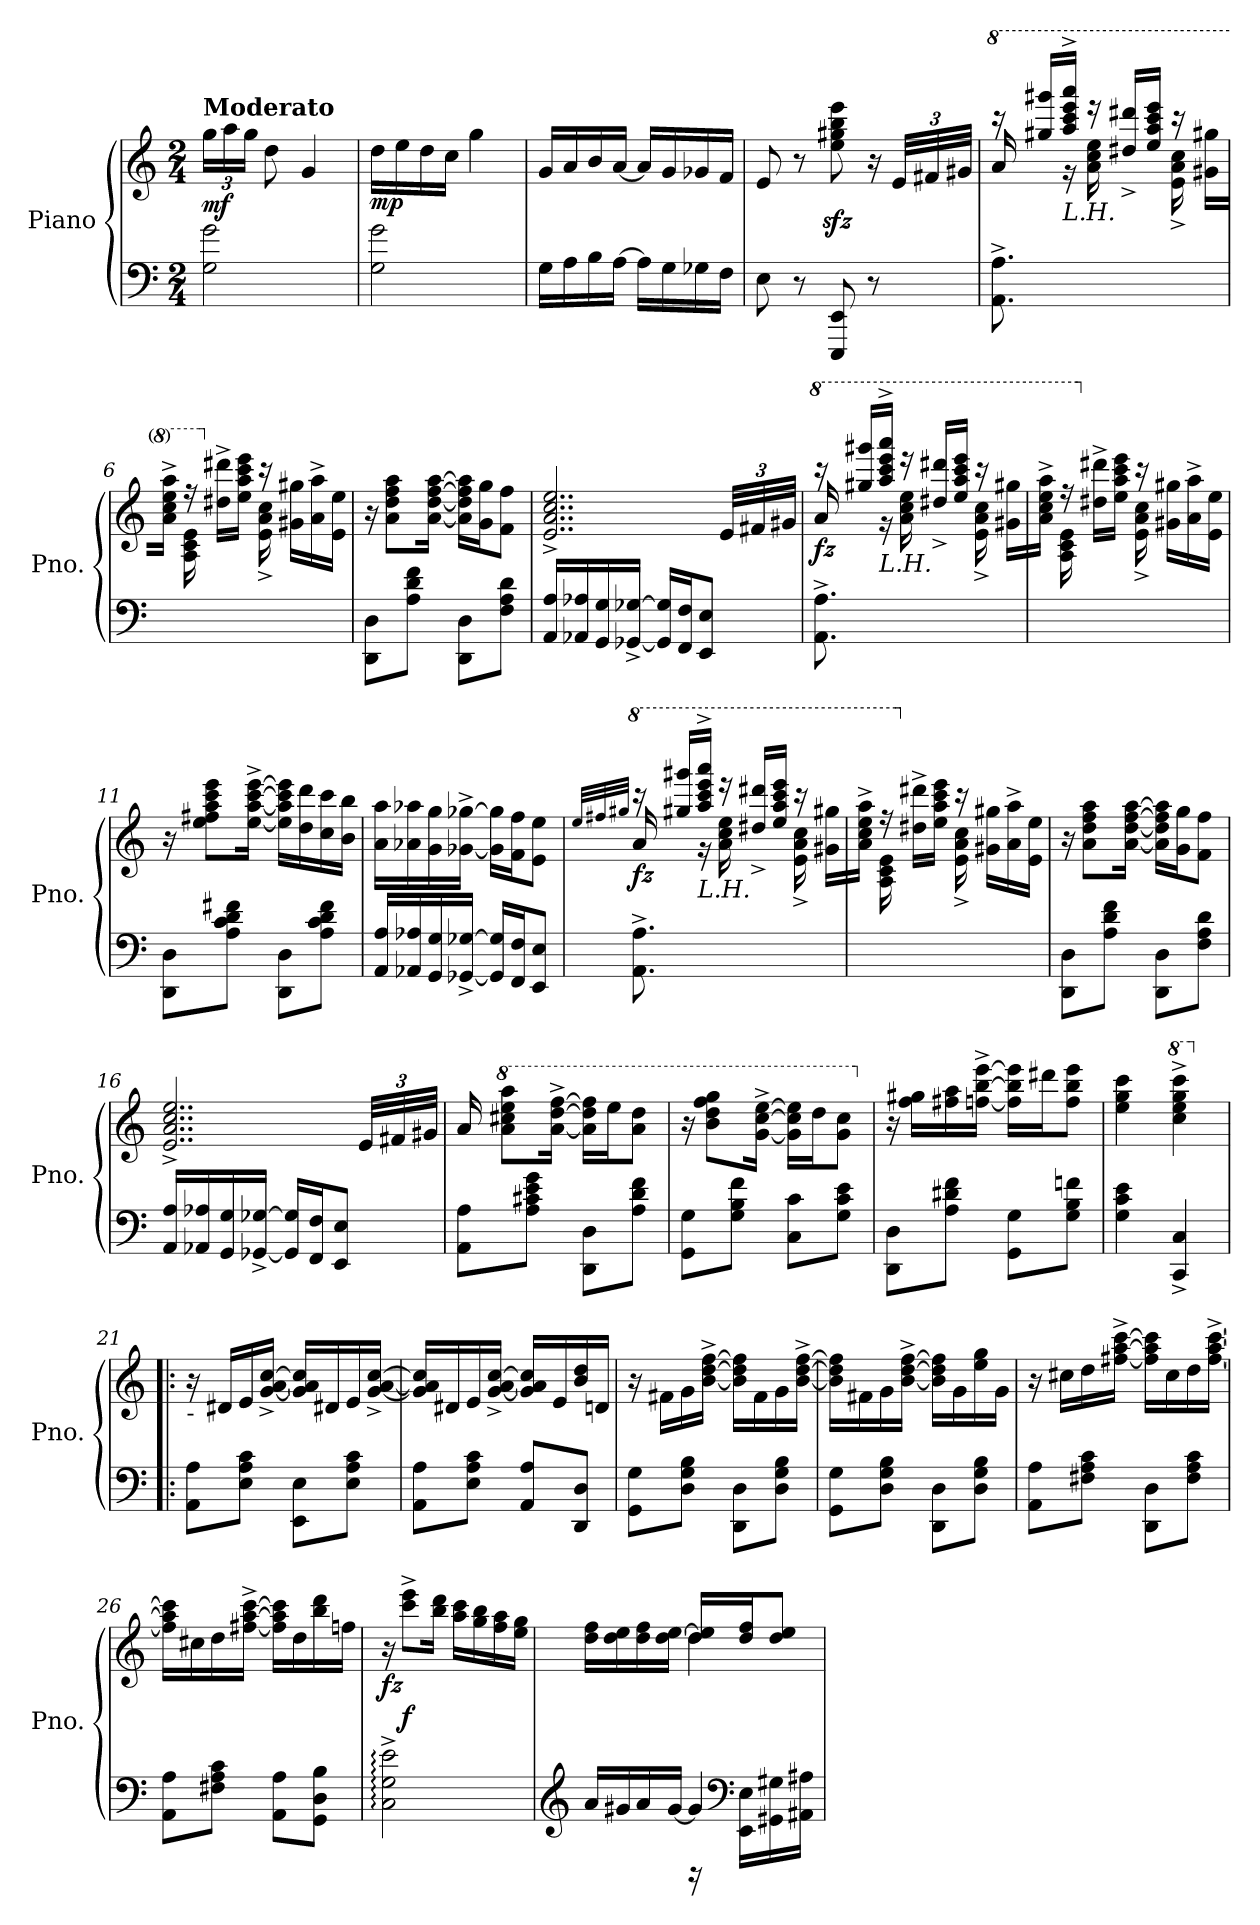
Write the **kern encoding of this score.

**kern	**kern	**dynam
*part1	*part1	*part1
*staff2	*staff1	*staff1/2
*I"Piano	*	*
*I'Pno.	*	*
*clefF4	*clefG2	*
*k[]	*k[]	*
*M2/4	*M2/4	*
*	*Xbrackettup	*
=1	=1	=1
!	!LO:TX:a:B:t=Moderato	!
!	!	!LO:DY:b
2G\ 2g\	24gg\LL	mf
.	24aa\	.
.	24gg\JJ	.
.	8dd\	.
.	4g/	.
=2	=2	=2
!	!	!LO:DY:b
2G\ 2g\	16dd\LL	mp
.	16ee\	.
.	16dd\	.
.	16cc\JJ	.
.	4gg\	.
=3	=3	=3
16G\LL	16g/LL	.
16A\	16a/	.
16B\	16b/	.
[16A\JJ	[16a/JJ	.
16A\LL]	16a/LL]	.
16G\	16g/	.
16G-X\	16g-X/	.
16F\JJ	16f/JJ	.
=4	=4	=4
8E\	8e/	.
8r	8r	.
8EEE/ 8EE/	8ee\zz< 8gg#X\zz< 8bb\zz< 8eee\zz<	.
8r	16r	.
.	48e!/LLL	.
.	48f#X!/	.
.	48g#X!/JJJ	.
!!LO:LB:g=z
=5	=5	=5
*	*8va	*
*	*^	*
!	!	!	!LO:DY:b
!	!	!	!LO:DY:n=1:b
8.AA\^ 8.A\^	16r	16aa/	mf fz
.	16ggg#X/ 16gggg#X/LL	16ryy	.
!	!LO:TX:b:i:t=L.H.	!	!
.	16aaa/^ 16cccc/^ 16eeee/^ 16aaaa/^JJ	16r	.
16ryy	16r	16aa\ 16ccc\ 16eee\	.
4ryy	16ddd#X/^ 16dddd#X/^LL	8ryy	.
.	16eee/ 16aaa/ 16cccc/ 16eeee/JJ	.	.
.	16r	16ee\^ 16aa\^ 16ccc\^	.
.	16gg#X\ 16ggg#X\LL	16ryy	.
=6	=6	=6	=6
2ryy	16aa\^ 16ccc\^ 16eee\^ 16aaa\^JJ	16ryy	.
.	16r	16a\ 16cc\ 16ee\	.
*	*X8va	*	*
.	16dd#X\^ 16ddd#X\^LL	8ryy	.
.	16ee\ 16aa\ 16ccc\ 16eee\JJ	.	.
.	16r	16e\^ 16a\^ 16cc\^	.
.	16g#X\ 16gg#X\LL	8.ryy	.
.	16a\^ 16aa\^	.	.
.	16e\ 16ee\JJ	.	.
*	*v	*v	*
=7	=7	=7
8DD\ 8D\L	16r	.
.	8a\ 8dd\ 8ff\ 8aa\L	.
8A\ 8d\ 8f\J	.	.
.	[16a\ [16dd\ [16ff\ [16aa\Jk	.
8DD\ 8D\L	16a\] 16dd\] 16ff\] 16aa\]LL	.
.	16g\ 16gg\J	.
8F\ 8A\ 8d\J	8f\ 8ff\J	.
=8	=8	=8
!	!LO:N:n=1:head=open	!
!	!LO:N:n=2:head=open	!
!	!LO:N:n=3:head=open	!
!	!LO:N:n=4:head=open	!
16AA/ 16A/LL	4..e/^ 4..a/^ 4..cc/^ 4..ee/^	.
16AA-X/ 16A-X/	.	.
16GG/ 16G/	.	.
[16GG-X/^ [16G-X/^JJ	.	.
16GG-/] 16G-/]LL	.	.
16FF/ 16F/J	.	.
8EE/ 8E/J	.	.
.	48e!/LLL	.
.	48f#X!/	.
.	48g#X!/JJJ	.
!!LO:LB:g=z
=9	=9	=9
*	*8va	*
*	*^	*
!	!	!	!LO:DY:b
8.AA\^ 8.A\^	16r	16aa/	fz
.	16ggg#X/ 16gggg#X/LL	16ryy	.
!	!LO:TX:b:i:t=L.H.	!	!
.	16aaa/^ 16cccc/^ 16eeee/^ 16aaaa/^JJ	16r	.
16ryy	16r	16aa\ 16ccc\ 16eee\	.
4ryy	16ddd#X/^ 16dddd#X/^LL	8ryy	.
.	16eee/ 16aaa/ 16cccc/ 16eeee/JJ	.	.
.	16r	16ee\^ 16aa\^ 16ccc\^	.
.	16gg#X\ 16ggg#X\LL	16ryy	.
=10	=10	=10	=10
2ryy	16aa\^ 16ccc\^ 16eee\^ 16aaa\^JJ	16ryy	.
.	16r	16a\ 16cc\ 16ee\	.
*	*X8va	*	*
.	16dd#X\^ 16ddd#X\^LL	8ryy	.
.	16ee\ 16aa\ 16ccc\ 16eee\JJ	.	.
.	16r	16e\^ 16a\^ 16cc\^	.
.	16g#X\ 16gg#X\LL	8.ryy	.
.	16a\^ 16aa\^	.	.
.	16e\ 16ee\JJ	.	.
*	*v	*v	*
=11	=11	=11
8DD\ 8D\L	16r	.
.	8ee\ 8ff#X\ 8aa\ 8ccc\ 8eee\L	.
8A\ 8c\ 8d\ 8f#X\J	.	.
.	[16ee\^ [16aa\^ [16ccc\^ [16eee\^Jk	.
8DD\ 8D\L	16ee\] 16aa\] 16ccc\] 16eee\]LL	.
.	16dd\ 16ddd\	.
8A\ 8c\ 8d\ 8f#\J	16cc\ 16ccc\	.
.	16b\ 16bb\JJ	.
=12	=12	=12
16AA/ 16A/LL	16a\ 16aa\LL	.
16AA-X/ 16A-X/	16a-X\ 16aa-X\	.
16GG/ 16G/	16g\ 16gg\	.
[16GG-X/^ [16G-X/^JJ	[16g-X\^ [16gg-X\^JJ	.
16GG-/] 16G-/]LL	16g-\] 16gg-\]LL	.
16FF/ 16F/J	16f\ 16ff\J	.
8EE/ 8E/J	8e\ 8ee\J	.
!!LO:LB:g=z
=13	=13	=13
*	*^	*
.	.	32qee/LLL	.
.	.	32qff#X/	.
.	.	32qgg#X/JJJ	.
*	*v	*v	*
*	*8va	*
*	*^	*
!	!	!	!LO:DY:b
8.AA\^ 8.A\^	16r	16aa/	fz
.	16ggg#X/ 16gggg#X/LL	16ryy	.
!	!LO:TX:b:i:t=L.H.	!	!
.	16aaa/^ 16cccc/^ 16eeee/^ 16aaaa/^JJ	16r	.
16ryy	16r	16aa\ 16ccc\ 16eee\	.
4ryy	16ddd#X/^ 16dddd#X/^LL	8ryy	.
.	16eee/ 16aaa/ 16cccc/ 16eeee/JJ	.	.
.	16r	16ee\^ 16aa\^ 16ccc\^	.
.	16gg#\ 16ggg#X\LL	16ryy	.
=14	=14	=14	=14
2ryy	16aa\^ 16ccc\^ 16eee\^ 16aaa\^JJ	16ryy	.
.	16r	16a\ 16cc\ 16ee\	.
*	*X8va	*	*
.	16dd#X\^ 16ddd#X\^LL	8ryy	.
.	16ee\ 16aa\ 16ccc\ 16eee\JJ	.	.
.	16r	16e\^ 16a\^ 16cc\^	.
.	16g#X\ 16gg#X\LL	8.ryy	.
.	16a\^ 16aa\^	.	.
.	16e\ 16ee\JJ	.	.
*	*v	*v	*
=15	=15	=15
8DD\ 8D\L	16r	.
.	8a\ 8dd\ 8ff\ 8aa\L	.
8A\ 8d\ 8f\J	.	.
.	[16a\ [16dd\ [16ff\ [16aa\Jk	.
8DD\ 8D\L	16a\] 16dd\] 16ff\] 16aa\]LL	.
.	16g\ 16gg\J	.
8F\ 8A\ 8d\J	8f\ 8ff\J	.
=16	=16	=16
!	!LO:N:n=1:head=open	!
!	!LO:N:n=2:head=open	!
!	!LO:N:n=3:head=open	!
!	!LO:N:n=4:head=open	!
16AA/ 16A/LL	4..e/^ 4..a/^ 4..cc/^ 4..ee/^	.
16AA-X/ 16A-X/	.	.
16GG/ 16G/	.	.
[16GG-X/^ [16G-X/^JJ	.	.
16GG-/] 16G-/]LL	.	.
16FF/ 16F/J	.	.
8EE/ 8E/J	.	.
.	48e!/LLL	.
.	48f#X!/	.
.	48g#X!/JJJ	.
!!LO:PB:g=z
=17	=17	=17
8AA\ 8A\L	16a/	.
*	*8va	*
.	8aa\ 8ccc#X\ 8eee\ 8aaa\L	.
8A\ 8c#X\ 8e\ 8g\J	.	.
.	[16aa\^ [16ddd\^ [16fff\^Jk	.
8DD\ 8D\L	16aa\] 16ddd\] 16fff\]LL	.
.	16eee\J	.
8A\ 8d\ 8f\J	8aa\ 8ddd\J	.
=18	=18	=18
8GG\ 8G\L	16r	.
.	8bb\ 8ddd\ 8fff\ 8ggg\L	.
8G\ 8B\ 8f\J	.	.
.	[16gg\^ [16ccc\^ [16eee\^Jk	.
8C\ 8c\L	16gg\] 16ccc\] 16eee\]LL	.
.	16ddd\J	.
8G\ 8c\ 8e\J	8gg\ 8ccc\J	.
=19	=19	=19
*	*X8va	*
8DD\ 8D\L	16r	.
.	16ff\ 16gg#X\LL	.
8A\ 8d#X\ 8f\J	16ff#X\ 16aa\	.
.	[16ffn\^ [16bb\^ [16eee\^JJ	.
8GG\ 8G\L	16ff\] 16bb\] 16eee\]LL	.
.	16ddd#X\J	.
8G\ 8B\ 8fn\J	8ff\ 8bb\ 8eee\J	.
=20	=20	=20
4G\ 4c\ 4e\	4ee\ 4gg\ 4ccc\	.
*	*8va	*
4CC/^ 4C/^	4ccc\^ 4eee\^ 4ggg\^ 4cccc\^	.
!!LO:PB:g=z
=21!|:	=21!|:	=21!|:
*	*X8va	*
!	!LO:TX:b:t=-	!
!	!	!LO:DY:b
!	!	!LO:DY:n=1:b
8AA\ 8A\L	16r	pp ff
.	16d#X/LL	.
8E\ 8A\ 8c\J	16e/	.
.	[16g/^ [16a/^ [16cc/^JJ	.
8EE\ 8E\L	16g/] 16a/] 16cc/]LL	.
.	16d#X/	.
8E\ 8A\ 8c\J	16e/	.
.	[16g/^ [16a/^ [16cc/^JJ	.
=22	=22	=22
8AA\ 8A\L	16g/] 16a/] 16cc/]LL	.
.	16d#X/	.
8E\ 8A\ 8c\J	16e/	.
.	[16g/^ [16a/^ [16cc/^JJ	.
8AA/ 8A/L	16g/] 16a/] 16cc/]LL	.
.	16e/	.
8DD/ 8D/J	16b/ 16dd/	.
.	16dn/JJ	.
=23	=23	=23
8GG\ 8G\L	16r	.
.	16f#X\LL	.
8D\ 8G\ 8B\J	16g\	.
.	[16b\^ [16dd\^ [16ff\^JJ	.
8DD\ 8D\L	16b\] 16dd\] 16ff\]LL	.
.	16f#\	.
8D\ 8G\ 8B\J	16g\	.
.	[16b\^ [16dd\^ [16ff\^JJ	.
=24	=24	=24
8GG\ 8G\L	16b\] 16dd\] 16ff\]LL	.
.	16f#X\	.
8D\ 8G\ 8B\J	16g\	.
.	[16b\^ [16dd\^ [16ff\^JJ	.
8DD\ 8D\L	16b\] 16dd\] 16ff\]LL	.
.	16g\	.
8D\ 8G\ 8B\J	16ee\ 16gg\	.
.	16g\JJ	.
!!LO:LB:g=z
=25	=25	=25
8AA\ 8A\L	16r	.
.	16cc#X\LL	.
8F#X\ 8A\ 8c\J	16dd\	.
.	[16ff#X\^ [16aa\^ [16ccc\^JJ	.
8DD\ 8D\L	16ff#\] 16aa\] 16ccc\]LL	.
.	16cc#\	.
8F#\ 8A\ 8c\J	16dd\	.
.	[16ff#\^ [16aa\^ [16ccc\^JJ	.
=26	=26	=26
8AA\ 8A\L	16ff#\] 16aa\] 16ccc\]LL	.
.	16cc#X\	.
8F#X\ 8A\ 8c\J	16dd\	.
.	[16ff#X\^ [16aa\^ [16ccc\^JJ	.
8AA\ 8A\L	16ff#\] 16aa\] 16ccc\]LL	.
.	16dd\	.
8GG\ 8D\ 8B\J	16bb\ 16ddd\	.
.	16ffn\JJ	.
=27	=27	=27
!	!	!LO:DY:b
2C\:^ 2G\:^ 2e\:^	16r	fz
!	!	!LO:DY:b
.	8ccc\^ 8eee\^L	f
.	16bb\ 16ddd\Jk	.
.	16aa\ 16ccc\LL	.
.	16gg\ 16bb\	.
.	16ff\ 16aa\	.
.	16ee\ 16gg\JJ	.
=28	=28	=28
*clefG2	*	*
*^	*^	*
16a/LL	4ryy	16dd\ 16ff\LL	4ryy	.
16g#X/	.	16dd\ 16ee\	.	.
16a/	.	16dd\ 16ff\	.	.
[16g#/JJ	.	[16dd\ [16ee\JJ	.	.
16rBB	4g#/]	16dd/ 16ee/]LL	4dd\]	.
*clefF4	*	*	*	*
16EE\ 16E\LL	.	16dd!/ 16ff!/J	.	.
16GG#X\ 16G#X\	.	8dd!/ 8ee!/J	.	.
16AA#X\ 16A#X\JJ	.	.	.	.
*v	*v	*	*	*
*	*v	*v	*
=	=	=
*-	*-	*-
